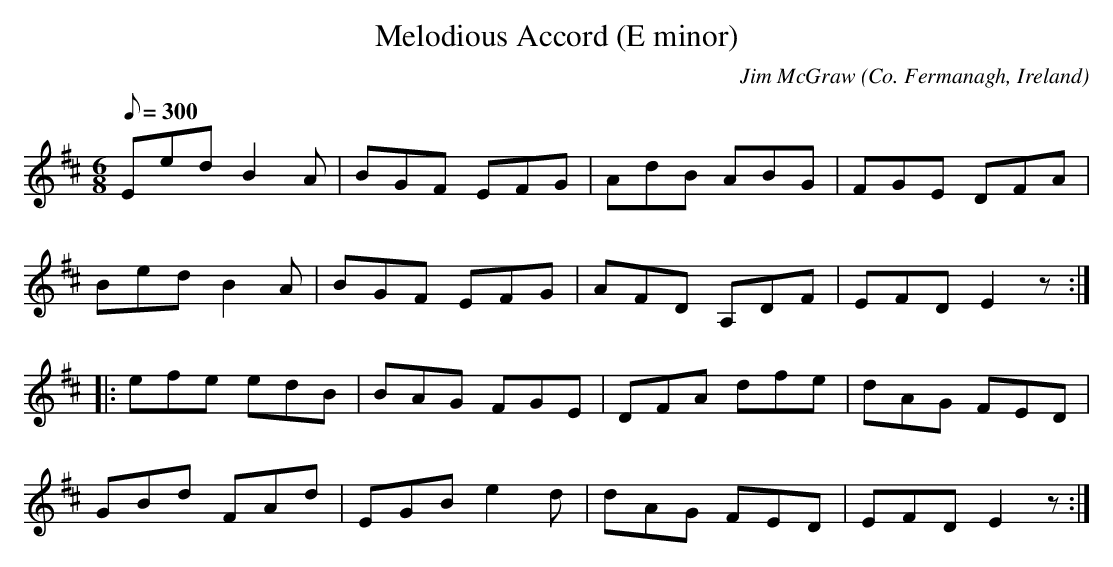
X:1
T:Melodious Accord (E minor)
C:Jim McGraw
O:Co. Fermanagh, Ireland
L:1/8
Q:300
M:6/8
K:Edor
Eed B2 A|BGF EFG|AdB ABG|FGE DFA|
Bed B2 A|BGF EFG|AFD A,DF|EFD E2 z:|
|:efe edB|BAG FGE|DFA dfe|dAG FED|
GBd FAd|EGB e2 d|dAG FED|EFD E2 z:|
